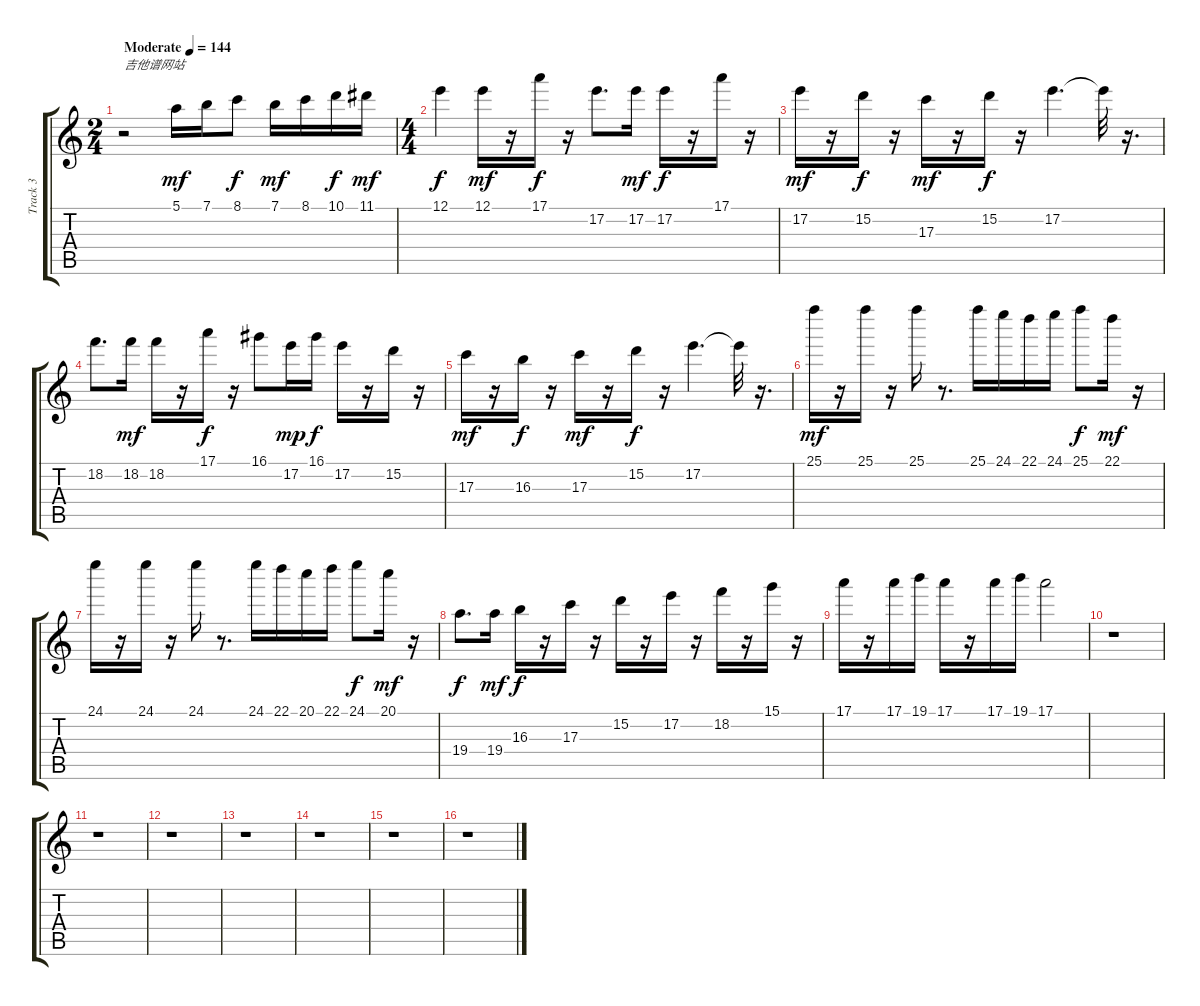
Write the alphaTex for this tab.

\track ("Track 3" "Track 3") {instrument overdrivenguitar}
\staff {score tabs}
\tuning (E4 B3 G3 D3 A2 E2) {hide}
\ts (2 4)
\tempo (144 "Moderate")
\clef g2
\ks c
r.2{txt "吉他谱网站" dy mf instrument overdrivenguitar} 5.1.16 7.1.16 8.1.8{dy f} 7.1.16{dy mf} 8.1.16 10.1.16{dy f} 11.1.16{dy mf} |
\ts (4 4)
12.1.4{dy f} 12.1.16{dy mf} r.16 17.1.16{dy f} r.16 17.2.8{d} 17.2.16{dy mf} 17.2.16{dy f} r.16 17.1.16 r.16 |
17.2.16{dy mf} r.16 15.2.16{dy f} r.16 17.3.16{dy mf} r.16 15.2.16{dy f} r.16 17.2.4{d} 17.2{t}.32 r.16{d} |
18.2.8{d} 18.2.16{dy mf} 18.2.16 r.16 17.1.16{dy f} r.16 16.1.8 17.2.16{dy mp} 16.1.16{dy f} 17.2.16 r.16 15.2.16 r.16 |
17.3.16{dy mf} r.16 16.3.16{dy f} r.16 17.3.16{dy mf} r.16 15.2.16{dy f} r.16 17.2.4{d} 17.2{t}.32 r.16{d} |
25.1.16{dy mf} r.16 25.1.16 r.16 25.1.16 r.8{d} 25.1.16 24.1.16 22.1.16 24.1.16 25.1.8{dy f} 22.1.16{dy mf} r.16 |
24.1.16 r.16 24.1.16 r.16 24.1.16 r.8{d} 24.1.16 22.1.16 20.1.16 22.1.16 24.1.8{dy f} 20.1.16{dy mf} r.16 |
19.4.8{d dy f} 19.4.16{dy mf} 16.3.16{dy f} r.16 17.3.16 r.16 15.2.16 r.16 17.2.16 r.16 18.2.16 r.16 15.1.16 r.16 |
17.1.16 r.16 17.1.16 19.1.16 17.1.16 r.16 17.1.16 19.1.16 17.1.2 |
r.1 |
r.1 |
r.1 |
r.1 |
r.1 |
r.1 |
r.1
